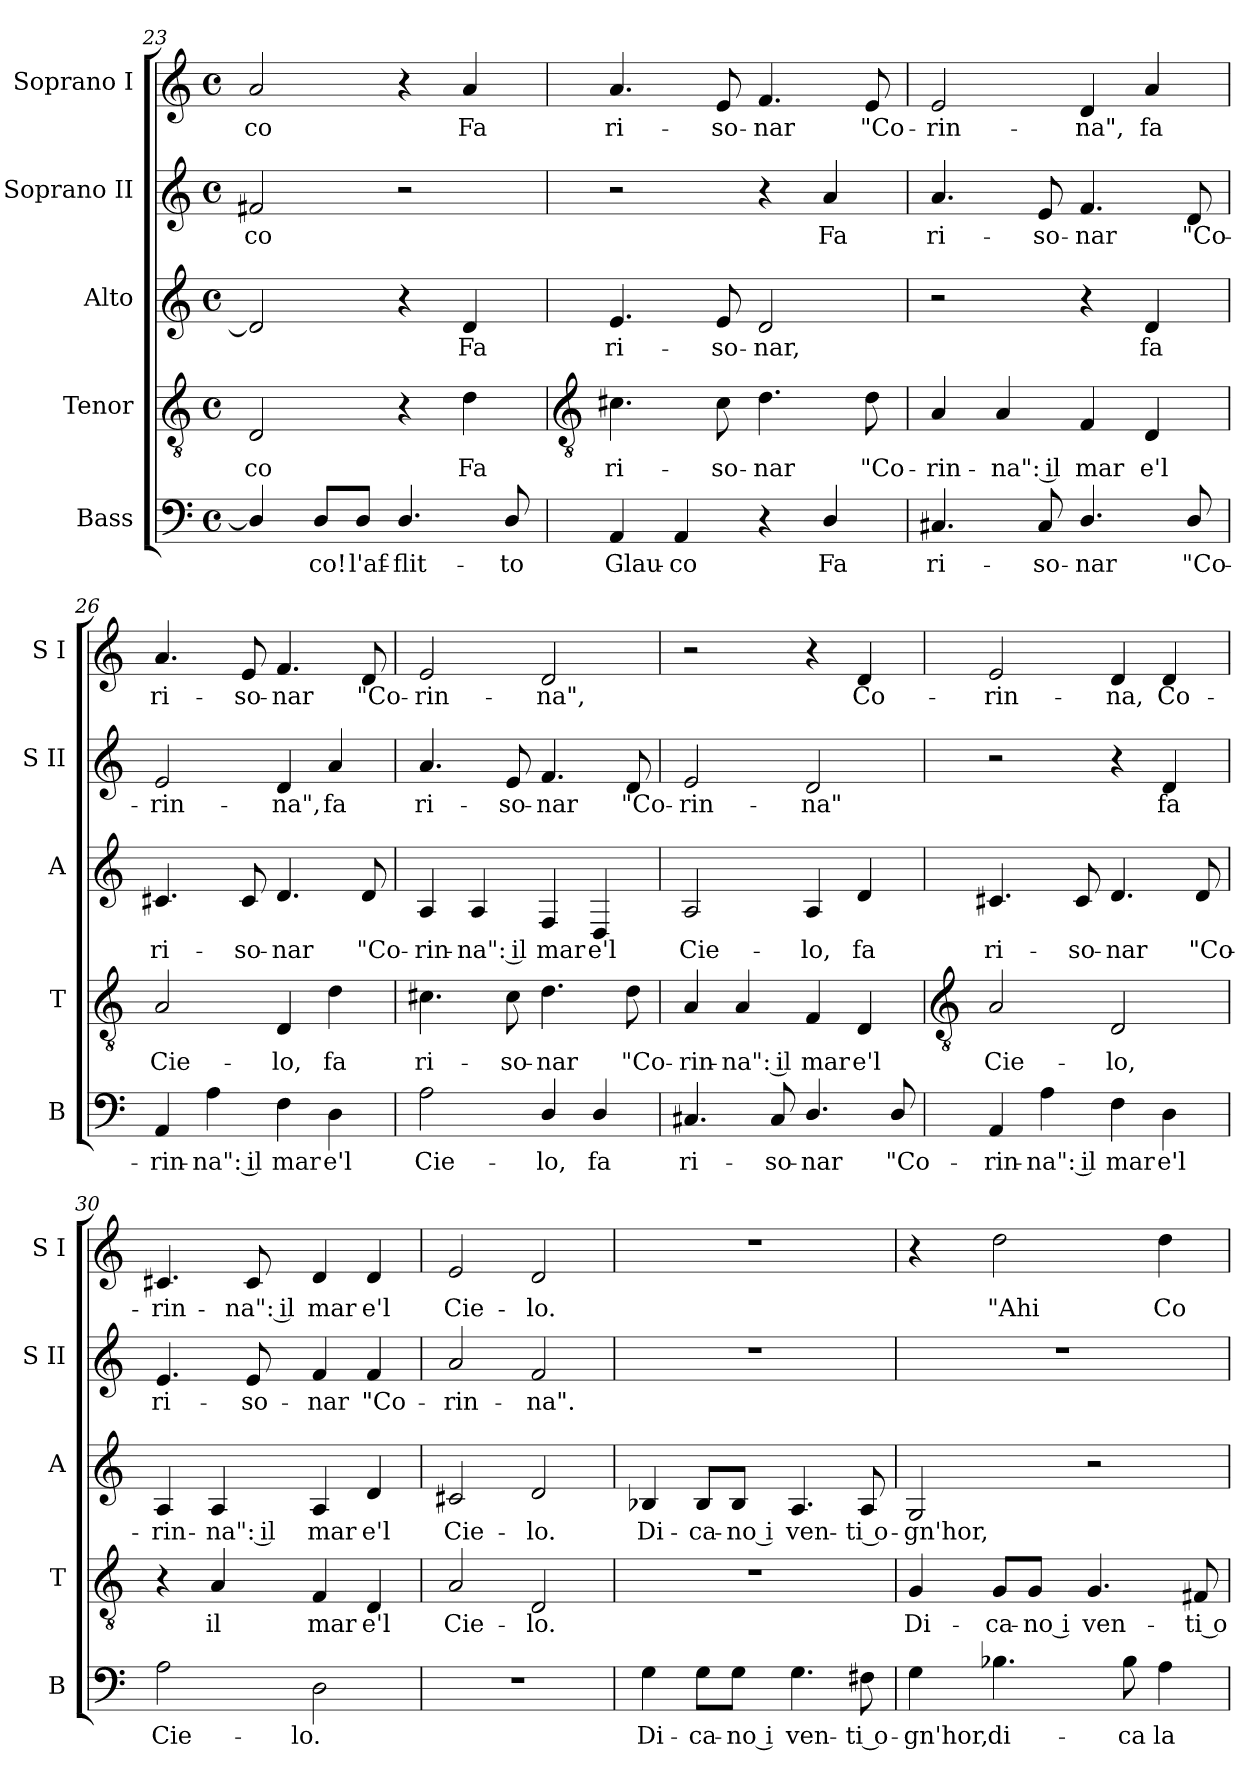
**kern	**text	**kern	**text	**kern	**text	**kern	**text	**kern	**text
*part5	*part5	*part4	*part4	*part3	*part3	*part2	*part2	*part1	*part1
*staff5	*staff5	*staff4	*staff4	*staff3	*staff3	*staff2	*staff2	*staff1	*staff1
*I"Bass	*	*I"Tenor	*	*I"Alto	*	*I"Soprano II	*	*I"Soprano I	*
*I'B	*	*I'T	*	*I'A	*	*I'S II	*	*I'S I	*
*clefF4	*	*clefGv2	*	*clefG2	*	*clefG2	*	*clefG2	*
*k[]	*	*k[]	*	*k[]	*	*k[]	*	*k[]	*
*C:	*	*C:	*	*C:	*	*C:	*	*C:	*
*M4/4	*	*M4/4	*	*M4/4	*	*M4/4	*	*M4/4	*
*met(c)	*	*met(c)	*	*met(c)	*	*met(c)	*	*met(c)	*
=23	=23	=23	=23	=23	=23	=23	=23	=23	=23
!	!	!	!LO:LY:b	!	!	!	!LO:LY:b	!	!LO:LY:b
4D/]	.	2D	-co	2d]	.	2f#X	-co	2a	-co
!	!LO:LY:b	!	!	!	!	!	!	!	!
8D/L	co!	.	.	.	.	.	.	.	.
!	!LO:LY:b	!	!	!	!	!	!	!	!
8D/J	l'af-	.	.	.	.	.	.	.	.
!	!LO:LY:b	!	!	!	!	!	!	!	!
4.D/	-flit-	4r	.	4r	.	2r	.	4r	.
!	!	!	!LO:LY:b	!	!LO:LY:b	!	!	!	!LO:LY:b
.	.	4d	Fa	4d	Fa	.	.	4a	Fa
!	!LO:LY:b	!	!	!	!	!	!	!	!
8D/	-to	.	.	.	.	.	.	.	.
!!LO:LB:g=z
=24	=24	=24	=24	=24	=24	=24	=24	=24	=24
*	*	*clefGv2	*	*	*	*	*	*	*
!	!LO:LY:b	!	!LO:LY:b	!	!LO:LY:b	!	!	!	!LO:LY:b
4AA	Glau-	4.c#X	ri-	4.e	ri-	2r	.	4.a	ri-
!	!LO:LY:b	!	!	!	!	!	!	!	!
4AA	-co	.	.	.	.	.	.	.	.
!	!	!	!LO:LY:b	!	!LO:LY:b	!	!	!	!LO:LY:b
.	.	8c#	-so-	8e	-so-	.	.	8e	-so-
!	!	!	!LO:LY:b	!	!LO:LY:b	!	!	!	!LO:LY:b
4r	.	4.d	-nar	2d	-nar,	4r	.	4.f	-nar
!	!LO:LY:b	!	!	!	!	!	!LO:LY:b	!	!
4D/	Fa	.	.	.	.	4a	Fa	.	.
!	!	!	!LO:LY:b	!	!	!	!	!	!LO:LY:b
.	.	8d	"Co-	.	.	.	.	8e	"Co-
=25	=25	=25	=25	=25	=25	=25	=25	=25	=25
!	!LO:LY:b	!	!LO:LY:b	!	!	!	!LO:LY:b	!	!LO:LY:b
4.C#X	ri-	4A	-rin-	2r	.	4.a	ri-	2e	-rin-
!	!	!	!LO:LY:b	!	!	!	!	!	!
.	.	4A	-na": il	.	.	.	.	.	.
!	!LO:LY:b	!	!	!	!	!	!LO:LY:b	!	!
8C#	-so-	.	.	.	.	8e	-so-	.	.
!	!LO:LY:b	!	!LO:LY:b	!	!	!	!LO:LY:b	!	!LO:LY:b
4.D/	-nar	4F	mar	4r	.	4.f	-nar	4d	-na",
!	!	!	!LO:LY:b	!	!LO:LY:b	!	!	!	!LO:LY:b
.	.	4D	e'l	4d	fa	.	.	4a	fa
!	!LO:LY:b	!	!	!	!	!	!LO:LY:b	!	!
8D/	"Co-	.	.	.	.	8d	"Co-	.	.
=26	=26	=26	=26	=26	=26	=26	=26	=26	=26
!	!LO:LY:b	!	!LO:LY:b	!	!LO:LY:b	!	!LO:LY:b	!	!LO:LY:b
4AA	-rin-	2A	Cie-	4.c#X	ri-	2e	-rin-	4.a	ri-
!	!LO:LY:b	!	!	!	!	!	!	!	!
4A	-na": il	.	.	.	.	.	.	.	.
!	!	!	!	!	!LO:LY:b	!	!	!	!LO:LY:b
.	.	.	.	8c#	-so-	.	.	8e	-so-
!	!LO:LY:b	!	!LO:LY:b	!	!LO:LY:b	!	!LO:LY:b	!	!LO:LY:b
4F	mar	4D	-lo,	4.d	-nar	4d	-na",	4.f	-nar
!	!LO:LY:b	!	!LO:LY:b	!	!	!	!LO:LY:b	!	!
4D	e'l	4d	fa	.	.	4a	fa	.	.
!	!	!	!	!	!LO:LY:b	!	!	!	!LO:LY:b
.	.	.	.	8d	"Co-	.	.	8d	"Co-
=27	=27	=27	=27	=27	=27	=27	=27	=27	=27
!	!LO:LY:b	!	!LO:LY:b	!	!LO:LY:b	!	!LO:LY:b	!	!LO:LY:b
2A	Cie-	4.c#X	ri-	4A	-rin-	4.a	ri-	2e	-rin-
!	!	!	!	!	!LO:LY:b	!	!	!	!
.	.	.	.	4A	-na": il	.	.	.	.
!	!	!	!LO:LY:b	!	!	!	!LO:LY:b	!	!
.	.	8c#	-so-	.	.	8e	-so-	.	.
!	!LO:LY:b	!	!LO:LY:b	!	!LO:LY:b	!	!LO:LY:b	!	!LO:LY:b
4D/	-lo,	4.d	-nar	4F	mar	4.f	-nar	2d	-na",
!	!LO:LY:b	!	!	!	!LO:LY:b	!	!	!	!
4D/	fa	.	.	4D	e'l	.	.	.	.
!	!	!	!LO:LY:b	!	!	!	!LO:LY:b	!	!
.	.	8d	"Co-	.	.	8d	"Co-	.	.
=28	=28	=28	=28	=28	=28	=28	=28	=28	=28
!	!LO:LY:b	!	!LO:LY:b	!	!LO:LY:b	!	!LO:LY:b	!	!
4.C#X	ri-	4A	-rin-	2A	Cie-	2e	-rin-	2r	.
!	!	!	!LO:LY:b	!	!	!	!	!	!
.	.	4A	-na": il	.	.	.	.	.	.
!	!LO:LY:b	!	!	!	!	!	!	!	!
8C#	-so-	.	.	.	.	.	.	.	.
!	!LO:LY:b	!	!LO:LY:b	!	!LO:LY:b	!	!LO:LY:b	!	!
4.D/	-nar	4F	mar	4A	-lo,	2d	-na"	4r	.
!	!	!	!LO:LY:b	!	!LO:LY:b	!	!	!	!LO:LY:b
.	.	4D	e'l	4d	fa	.	.	4d	Co-
!	!LO:LY:b	!	!	!	!	!	!	!	!
8D/	"Co-	.	.	.	.	.	.	.	.
!!LO:LB:g=z
=29	=29	=29	=29	=29	=29	=29	=29	=29	=29
*	*	*clefGv2	*	*	*	*	*	*	*
!	!LO:LY:b	!	!LO:LY:b	!	!LO:LY:b	!	!	!	!LO:LY:b
4AA	-rin-	2A	Cie-	4.c#X	ri-	2r	.	2e	-rin-
!	!LO:LY:b	!	!	!	!	!	!	!	!
4A	-na": il	.	.	.	.	.	.	.	.
!	!	!	!	!	!LO:LY:b	!	!	!	!
.	.	.	.	8c#	-so-	.	.	.	.
!	!LO:LY:b	!	!LO:LY:b	!	!LO:LY:b	!	!	!	!LO:LY:b
4F	mar	2D	-lo,	4.d	-nar	4r	.	4d	-na,
!	!LO:LY:b	!	!	!	!	!	!LO:LY:b	!	!LO:LY:b
4D	e'l	.	.	.	.	4d	fa	4d	Co-
!	!	!	!	!	!LO:LY:b	!	!	!	!
.	.	.	.	8d	"Co-	.	.	.	.
=30	=30	=30	=30	=30	=30	=30	=30	=30	=30
!	!LO:LY:b	!	!	!	!LO:LY:b	!	!LO:LY:b	!	!LO:LY:b
2A	Cie-	4r	.	4A	-rin-	4.e	ri-	4.c#X	-rin-
!	!	!	!LO:LY:b	!	!LO:LY:b	!	!	!	!
.	.	4A	il	4A	-na": il	.	.	.	.
!	!	!	!	!	!	!	!LO:LY:b	!	!LO:LY:b
.	.	.	.	.	.	8e	-so-	8c#	-na": il
!	!LO:LY:b	!	!LO:LY:b	!	!LO:LY:b	!	!LO:LY:b	!	!LO:LY:b
2D	-lo.	4F	mar	4A	mar	4f	-nar	4d	mar
!	!	!	!LO:LY:b	!	!LO:LY:b	!	!LO:LY:b	!	!LO:LY:b
.	.	4D	e'l	4d	e'l	4f	"Co-	4d	e'l
=31	=31	=31	=31	=31	=31	=31	=31	=31	=31
!	!	!	!LO:LY:b	!	!LO:LY:b	!	!LO:LY:b	!	!LO:LY:b
1r	.	2A	Cie-	2c#X	Cie-	2a	-rin-	2e	Cie-
!	!	!	!LO:LY:b	!	!LO:LY:b	!	!LO:LY:b	!	!LO:LY:b
.	.	2D	-lo.	2d	-lo.	2f	-na".	2d	-lo.
=32	=32	=32	=32	=32	=32	=32	=32	=32	=32
!	!LO:LY:b	!	!	!	!LO:LY:b	!	!	!	!
4G	Di-	1r	.	4B-X	Di-	1r	.	1r	.
!	!LO:LY:b	!	!	!	!LO:LY:b	!	!	!	!
8G\L	-ca-	.	.	8B-/L	-ca-	.	.	.	.
!	!LO:LY:b	!	!	!	!LO:LY:b	!	!	!	!
8G\J	-no i	.	.	8B-/J	-no i	.	.	.	.
!	!LO:LY:b	!	!	!	!LO:LY:b	!	!	!	!
4.G	ven-	.	.	4.A	ven-	.	.	.	.
!	!LO:LY:b	!	!	!	!LO:LY:b	!	!	!	!
8F#X	-ti o-	.	.	8A	-ti o-	.	.	.	.
=33	=33	=33	=33	=33	=33	=33	=33	=33	=33
!	!LO:LY:b	!	!LO:LY:b	!	!LO:LY:b	!	!	!	!
4G	-gn'hor,	4G	Di-	2G	-gn'hor,	1r	.	4r	.
!	!LO:LY:b	!	!LO:LY:b	!	!	!	!	!	!LO:LY:b
4.B-X	di-	8G/L	-ca-	.	.	.	.	2dd	"Ahi
!	!	!	!LO:LY:b	!	!	!	!	!	!
.	.	8G/J	-no i	.	.	.	.	.	.
!	!	!	!LO:LY:b	!	!	!	!	!	!
.	.	4.G	ven-	2r	.	.	.	.	.
!	!LO:LY:b	!	!	!	!	!	!	!	!
8B-	-ca	.	.	.	.	.	.	.	.
!	!LO:LY:b	!	!	!	!	!	!	!	!LO:LY:b
4A	la	.	.	.	.	.	.	4dd	Co-
!	!	!	!LO:LY:b	!	!	!	!	!	!
.	.	8F#X	-ti o-	.	.	.	.	.	.
=	=	=	=	=	=	=	=	=	=
*-	*-	*-	*-	*-	*-	*-	*-	*-	*-
